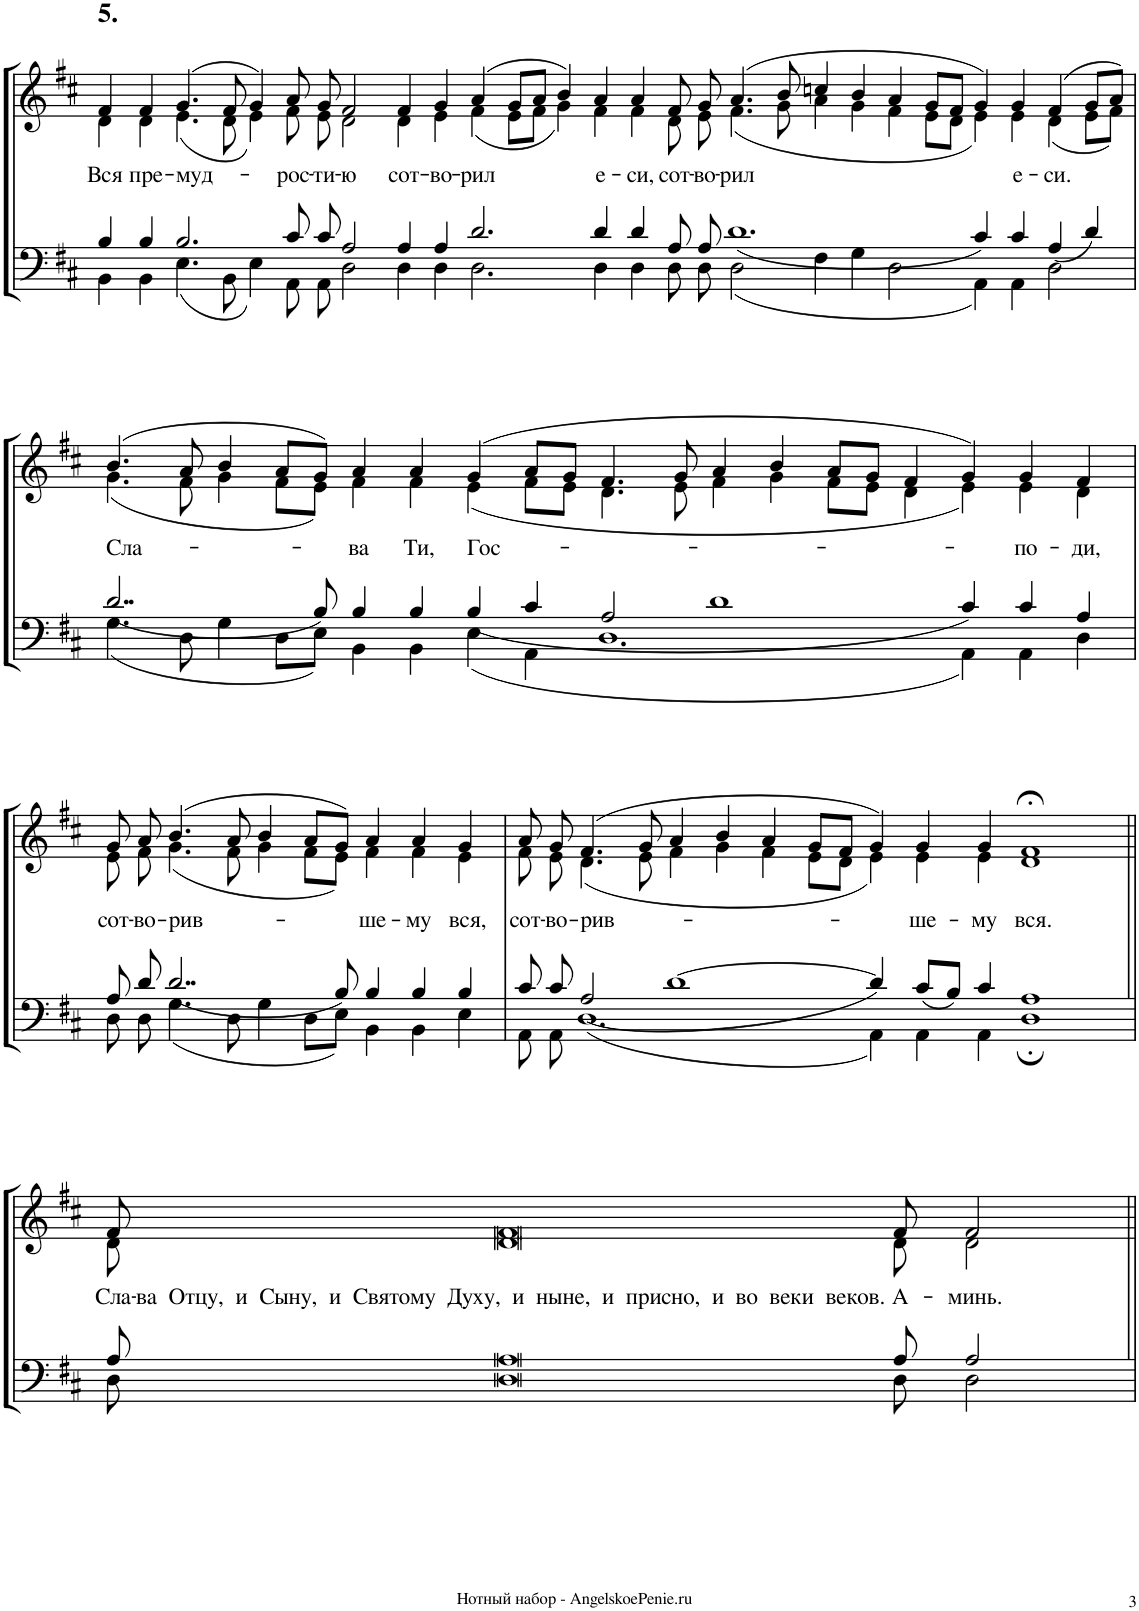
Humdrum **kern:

**kern	**kern	**text
*part1	*part1	*part1
*staff2	*staff1	*staff1
*I"Piano	*	*
*I'Pno.	*	*
!!LO:PB:g=z
*clefF4	*clefG2	*
*k[f#c#]	*k[f#c#]	*
*M63/4	*M63/4	*
=9	=9	=9
*^	*^	*
*	*^	*	*	*
!	!	!	!LO:TX:a:B:t=5.	!	!
!	!	!	!	!	!LO:LY:b
000ryy	4B/	4BB\	4f#/	4d\	Вся
!	!	!	!	!	!LO:LY:b
.	4B/	4BB\	4f#/	4d\	пре-
!	!	!	!	!	!LO:LY:b
.	2.B/	4.E\	(4.g/	(4.e\	-муд-
.	.	8BB\	8f#/	8d\	.
.	.	4E\	4g/)	4e\)	.
!	!	!	!	!	!LO:LY:b
.	8c#/	8AA\	8a/	8f#\	-рос-
!	!	!	!	!	!LO:LY:b
.	8c#/	8AA\	8g/	8e\	-ти-
!	!	!	!	!	!LO:LY:b
.	2A/	2D\	2f#/	2d\	-ю
!	!	!	!	!	!LO:LY:b
.	4A/	4D\	4f#/	4d\	сот-
!	!	!	!	!	!LO:LY:b
.	4A/	4D\	4g/	4e\	-во-
!	!	!	!	!	!LO:LY:b
.	2.d/	2.D\	(4a/	(4f#\	-рил
.	.	.	8g/L	8e\L	.
.	.	.	8a/J	8f#\J	.
.	.	.	4b/)	4g\)	.
!	!	!	!	!	!LO:LY:b
.	4d/	4D\	4a/	4f#\	е-
!	!	!	!	!	!LO:LY:b
.	4d/	4D\	4a/	4f#\	-си,
!	!	!	!	!	!LO:LY:b
.	8A/	8D\	8f#/	8d\	сот-
!	!	!	!	!	!LO:LY:b
.	8A/	8D\	8g/	8e\	-во-
!	!	!	!	!	!LO:LY:b
.	1.d	2D\	(4.a/	(4.f#\	-рил
.	.	.	8b/	8g\	.
.	.	4F#\	4ccn/	4a\	.
.	.	4G\	4b/	4g\	.
.	.	2D\	4a/	4f#\	.
.	.	.	8g/L	8e\L	.
.	.	.	8f#/J	8d\J	.
.	4c#/	4AA\	4g/)	4e\)	.
!	!	!	!	!	!LO:LY:b
.	4c#/	4AA\	4g/	4e\	е-
!	!	!	!	!	!LO:LY:b
.	4A/	2D\	(4f#/	(4d\	-си.
.	4d/	.	8g/L	8e\L	.
.	.	.	8a/J)	8f#\J)	.
.	1ryy	1ryy	000ryy	000ryy	.
.	1ryy	1ryy	.	.	.
4%31ryy	.	.	.	.	.
.	1ryy	1ryy	.	.	.
.	1ryy	1ryy	.	.	.
.	1ryy	1ryy	.	.	.
.	1ryy	1ryy	.	.	.
.	1ryy	1ryy	.	.	.
.	1ryy	1ryy	.	.	.
.	1ryy	1ryy	1ryy	1ryy	.
.	4ryy	4ryy	4ryy	4ryy	.
!!LO:LB:g=z	!!
=10	=10	=10	=10	=10	=10
!	!	!	!	!	!LO:LY:b
000ryy	2..d/	4.G\	(4.b/	(4.g\	Сла-
.	.	8D\	8a/	8f#\	.
.	.	4G\	4b/	4g\	.
.	.	8D\L	8a/L	8f#\L	.
.	8B/	8E\J	8g/J)	8e\J)	.
!	!	!	!	!	!LO:LY:b
.	4B/	4BB\	4a/	4f#\	-ва
!	!	!	!	!	!LO:LY:b
.	4B/	4BB\	4a/	4f#\	Ти,
!	!	!	!	!	!LO:LY:b
.	4B/	4E\	(4g/	(4e\	Гос-
.	4c#/	4AA\	8a/L	8f#\L	.
.	.	.	8g/J	8e\J	.
.	2A/	1.D	4.f#/	4.d\	.
.	.	.	8g/	8e\	.
.	1d	.	4a/	4f#\	.
.	.	.	4b/	4g\	.
.	.	.	8a/L	8f#\L	.
.	.	.	8g/J	8e\J	.
.	.	.	4f#/	4d\	.
.	4c#/	4AA\	4g/)	4e\)	.
!	!	!	!	!	!LO:LY:b
.	4c#/	4AA\	4g/	4e\	-по-
!	!	!	!	!	!LO:LY:b
.	4A/	4D\	4f#/	4d\	-ди,
.	1ryy	1ryy	000ryy	000ryy	.
.	1ryy	1ryy	.	.	.
.	1ryy	1ryy	.	.	.
.	1ryy	1ryy	.	.	.
4%31ryy	.	.	.	.	.
.	2%15ryy	2%15ryy	.	.	.
.	.	.	2%7ryy	2%7ryy	.
!!LO:LB:g=z	!!
=11	=11	=11	=11	=11	=11
!	!	!	!	!	!LO:LY:b
000ryy	8A/	8D\	8g/	8e\	сот-
!	!	!	!	!	!LO:LY:b
.	8d/	8D\	8a/	8f#\	-во-
!	!	!	!	!	!LO:LY:b
.	2..d/	4.G\	(4.b/	(4.g\	рив-
.	.	8D\	8a/	8f#\	.
.	.	4G\	4b/	4g\	.
.	.	8D\L	8a/L	8f#\L	.
.	8B/	8E\J	8g/J)	8e\J)	.
!	!	!	!	!	!LO:LY:b
.	4B/	4BB\	4a/	4f#\	-ше-
!	!	!	!	!	!LO:LY:b
.	4B/	4BB\	4a/	4f#\	-му
!	!	!	!	!	!LO:LY:b
.	4B/	4E\	4g/	4e\	вся,
.	1ryy	1ryy	000ryy	000ryy	.
.	1ryy	1ryy	.	.	.
.	1ryy	1ryy	.	.	.
.	1ryy	1ryy	.	.	.
.	1ryy	1ryy	.	.	.
.	1ryy	1ryy	.	.	.
4%31ryy	1ryy	1ryy	.	.	.
.	1ryy	1ryy	.	.	.
.	1ryy	1ryy	00ryy	00ryy	.
.	1ryy	1ryy	.	.	.
.	4%15ryy	4%15ryy	.	.	.
.	.	.	1..ryy	1..ryy	.
=12	=12	=12	=12	=12	=12
!	!	!	!	!	!LO:LY:b
000ryy	8c#/	8AA\	8a/	8f#\	сот-
!	!	!	!	!	!LO:LY:b
.	8c#/	8AA\	8g/	8e\	-во-
!	!	!	!	!	!LO:LY:b
.	2A/	1.D	(4.f#/	(4.d\	-рив-
.	.	.	8g/	8e\	.
.	[1d	.	4a/	4f#\	.
.	.	.	4b/	4g\	.
.	.	.	4a/	4f#\	.
.	.	.	8g/L	8e\L	.
.	.	.	8f#/J	8d\J	.
.	4d/]	4AA\	4g/)	4e\)	.
!	!	!	!	!	!LO:LY:b
.	8c#/L	4AA\	4g/	4e\	-ше-
.	8B/J	.	.	.	.
!	!	!	!	!	!LO:LY:b
.	4c#/	4AA\	4g/	4e\	-му
!	!	!	!	!	!LO:LY:b
.	1A	1D;	1f#;<	1d	вся.
.	1ryy	1ryy	000ryy	000ryy	.
.	1ryy	1ryy	.	.	.
.	1ryy	1ryy	.	.	.
.	1ryy	1ryy	.	.	.
.	1ryy	1ryy	.	.	.
4%31ryy	.	.	.	.	.
.	1ryy	1ryy	.	.	.
.	1ryy	1ryy	.	.	.
.	1ryy	1ryy	.	.	.
.	1ryy	1ryy	00ryy	00ryy	.
.	1ryy	1ryy	.	.	.
.	1ryy	1ryy	.	.	.
.	1ryy	1ryy	.	.	.
.	4ryy	4ryy	4ryy	4ryy	.
!!LO:LB:g=z	!!
=13||	=13||	=13||	=13||	=13||	=13||
!	!	!	!	!	!LO:LY:b
000ryy	8A/	8D\	8f#/	8d\	Сла-
!	!	!	!	!	!LO:LY:b
.	8A	8D	8f#	8d	-ва Отцу, и Сыну, и Святому Духу, и ныне, и присно, и во веки веков.
!	!	!	!	!	!LO:LY:b
.	8A/	8D\	8f#/	8d\	А-
!	!	!	!	!	!LO:LY:b
.	2A/	2D\	2f#/	2d\	-минь.
.	1ryy	1ryy	000ryy	000ryy	.
.	1ryy	1ryy	.	.	.
.	1ryy	1ryy	.	.	.
.	1ryy	1ryy	.	.	.
.	1ryy	1ryy	.	.	.
.	1ryy	1ryy	.	.	.
.	1ryy	1ryy	.	.	.
.	1ryy	1ryy	.	.	.
4%31ryy	.	.	.	.	.
.	1ryy	1ryy	00ryy	00ryy	.
.	1ryy	1ryy	.	.	.
.	1ryy	1ryy	.	.	.
.	1ryy	1ryy	.	.	.
.	1ryy	1ryy	0ryy	0ryy	.
.	1...ryy	1...ryy	.	.	.
.	.	.	2..ryy	2..ryy	.
*v	*v	*v	*	*	*
*	*v	*v	*
=||	=||	=||
*-	*-	*-
